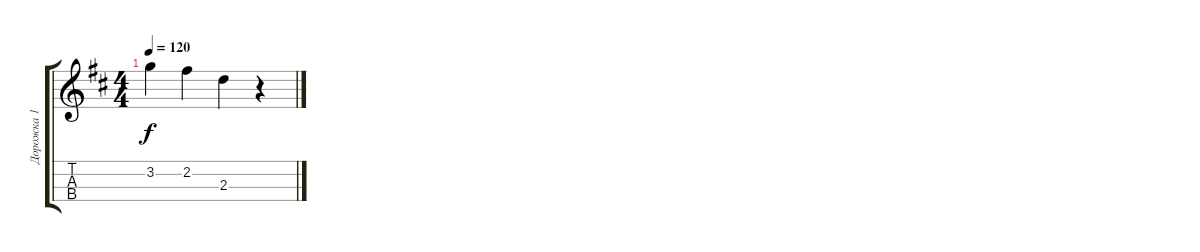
\track ("Дорожка 1" "Дорожка 1") {instrument acousticguitarsteel}
\staff {score tabs}
\tuning (A4 E4 C4 G3) {hide}
\ts (4 4)
\tempo 120
\clef g2
\ks d
3.2.4{dy f} 2.2.4 2.3.4 r.4
